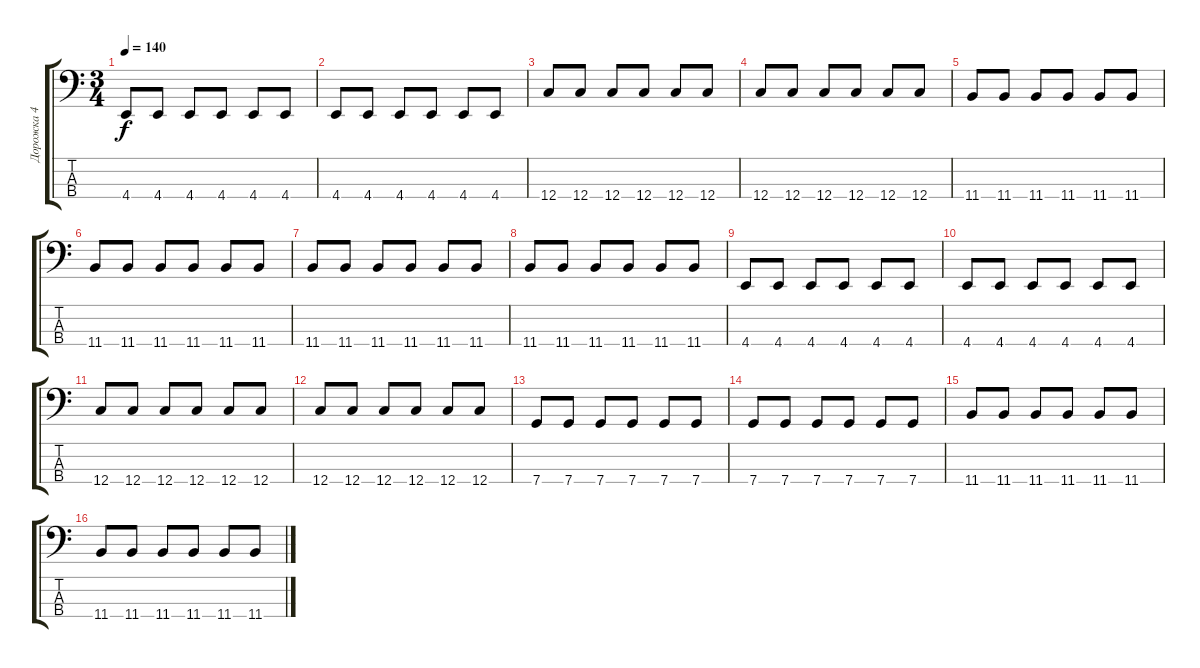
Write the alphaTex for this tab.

\track ("Дорожка 4" "Дорожка 4") {instrument electricbassfinger}
\staff {score tabs}
\tuning (F2 C2 G1 C1) {hide}
\ts (3 4)
\tempo 140
\clef f4
\ks c
4.4.8{dy f} 4.4.8 4.4.8 4.4.8 4.4.8 4.4.8 |
4.4.8 4.4.8 4.4.8 4.4.8 4.4.8 4.4.8 |
12.4.8 12.4.8 12.4.8 12.4.8 12.4.8 12.4.8 |
12.4.8 12.4.8 12.4.8 12.4.8 12.4.8 12.4.8 |
11.4.8 11.4.8 11.4.8 11.4.8 11.4.8 11.4.8 |
11.4.8 11.4.8 11.4.8 11.4.8 11.4.8 11.4.8 |
11.4.8 11.4.8 11.4.8 11.4.8 11.4.8 11.4.8 |
11.4.8 11.4.8 11.4.8 11.4.8 11.4.8 11.4.8 |
4.4.8 4.4.8 4.4.8 4.4.8 4.4.8 4.4.8 |
4.4.8 4.4.8 4.4.8 4.4.8 4.4.8 4.4.8 |
12.4.8 12.4.8 12.4.8 12.4.8 12.4.8 12.4.8 |
12.4.8 12.4.8 12.4.8 12.4.8 12.4.8 12.4.8 |
7.4.8 7.4.8 7.4.8 7.4.8 7.4.8 7.4.8 |
7.4.8 7.4.8 7.4.8 7.4.8 7.4.8 7.4.8 |
11.4.8 11.4.8 11.4.8 11.4.8 11.4.8 11.4.8 |
11.4.8 11.4.8 11.4.8 11.4.8 11.4.8 11.4.8
